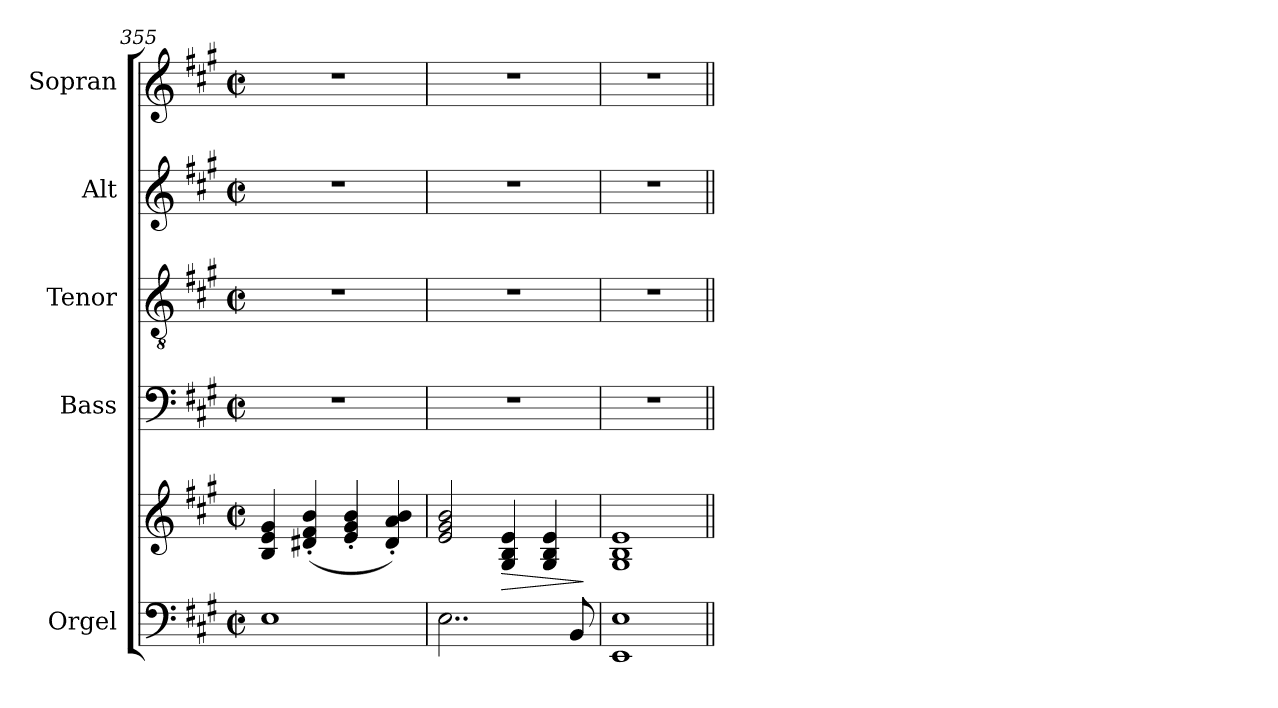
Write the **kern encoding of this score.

**kern	**kern	**dynam	**kern	**kern	**kern	**kern
*part5	*part5	*part5	*part4	*part3	*part2	*part1
*staff6	*staff5	*staff5/6	*staff4	*staff3	*staff2	*staff1
*I"Orgel	*	*	*I"Bass	*I"Tenor	*I"Alt	*I"Sopran
*I'Org.	*	*	*I'B.	*I'T.	*I'A.	*I'S.
*clefF4	*clefG2	*	*clefF4	*clefGv2	*clefG2	*clefG2
*k[f#c#g#]	*k[f#c#g#]	*	*k[f#c#g#]	*k[f#c#g#]	*k[f#c#g#]	*k[f#c#g#]
*A:	*A:	*	*A:	*A:	*A:	*A:
*M2/2	*M2/2	*	*M2/2	*M2/2	*M2/2	*M2/2
*met(c|)	*met(c|)	*	*met(c|)	*met(c|)	*met(c|)	*met(c|)
=355	=355	=355	=355	=355	=355	=355
1E	4B/ 4e/ 4g#/	.	1r	1r	1r	1r
.	(<4d#X/'< 4f#/'< 4b/'<	.	.	.	.	.
.	4e/'< 4g#/'< 4b/'<	.	.	.	.	.
.	4d#/'< 4a/'< 4b/'<)	.	.	.	.	.
=356	=356	=356	=356	=356	=356	=356
2..E\	2e/ 2g#/ 2b/	.	1r	1r	1r	1r
!	!	!LO:HP:b	!	!	!	!
.	4G#/ 4B/ 4e/	>	.	.	.	.
.	4G#/ 4B/ 4e/	.	.	.	.	.
8BB/	.	.	.	.	.	.
.	.	]	.	.	.	.
=357	=357	=357	=357	=357	=357	=357
1EE 1E	1G# 1B 1e	.	1r	1r	1r	1r
=||	=||	=||	=||	=||	=||	=||
*-	*-	*-	*-	*-	*-	*-
